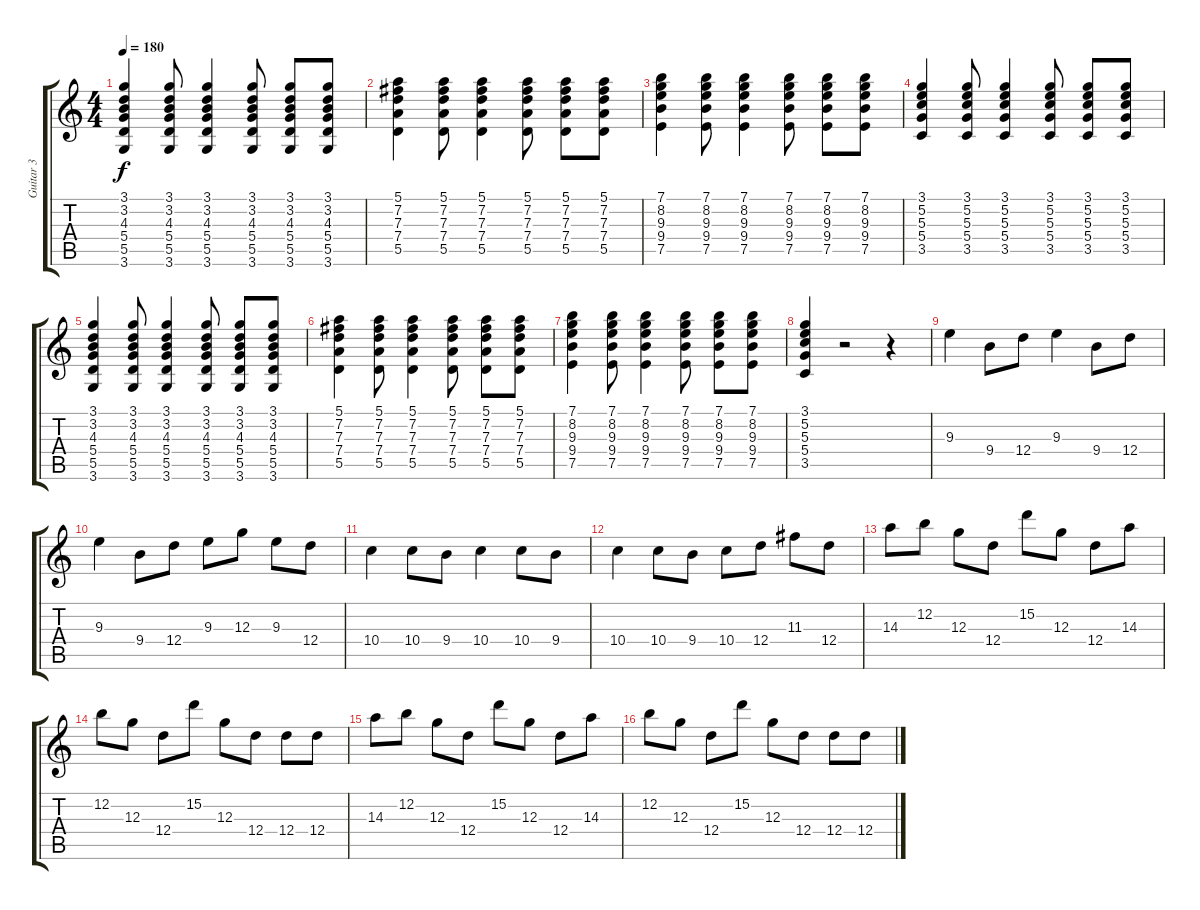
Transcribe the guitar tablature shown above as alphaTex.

\track ("Guitar 3" "Guitar 3") {instrument acousticguitarnylon}
\staff {score tabs}
\tuning (E4 B3 G3 D3 A2 E2) {hide}
\ts (4 4)
\tempo 180
\clef g2
\ks c
(3.1 3.2 4.3 5.4 5.5 3.6).4{dy f} (3.1 3.2 4.3 5.4 5.5 3.6).8 (3.1 3.2 4.3 5.4 5.5 3.6).4 (3.1 3.2 4.3 5.4 5.5 3.6).8 (3.1 3.2 4.3 5.4 5.5 3.6).8 (3.1 3.2 4.3 5.4 5.5 3.6).8 |
(5.1 7.2 7.3 7.4 5.5).4 (5.1 7.2 7.3 7.4 5.5).8 (5.1 7.2 7.3 7.4 5.5).4 (5.1 7.2 7.3 7.4 5.5).8 (5.1 7.2 7.3 7.4 5.5).8 (5.1 7.2 7.3 7.4 5.5).8 |
(7.1 8.2 9.3 9.4 7.5).4 (7.1 8.2 9.3 9.4 7.5).8 (7.1 8.2 9.3 9.4 7.5).4 (7.1 8.2 9.3 9.4 7.5).8 (7.1 8.2 9.3 9.4 7.5).8 (7.1 8.2 9.3 9.4 7.5).8 |
(3.1 5.2 5.3 5.4 3.5).4 (3.1 5.2 5.3 5.4 3.5).8 (3.1 5.2 5.3 5.4 3.5).4 (3.1 5.2 5.3 5.4 3.5).8 (3.1 5.2 5.3 5.4 3.5).8 (3.1 5.2 5.3 5.4 3.5).8 |
(3.1 3.2 4.3 5.4 5.5 3.6).4 (3.1 3.2 4.3 5.4 5.5 3.6).8 (3.1 3.2 4.3 5.4 5.5 3.6).4 (3.1 3.2 4.3 5.4 5.5 3.6).8 (3.1 3.2 4.3 5.4 5.5 3.6).8 (3.1 3.2 4.3 5.4 5.5 3.6).8 |
(5.1 7.2 7.3 7.4 5.5).4 (5.1 7.2 7.3 7.4 5.5).8 (5.1 7.2 7.3 7.4 5.5).4 (5.1 7.2 7.3 7.4 5.5).8 (5.1 7.2 7.3 7.4 5.5).8 (5.1 7.2 7.3 7.4 5.5).8 |
(7.1 8.2 9.3 9.4 7.5).4 (7.1 8.2 9.3 9.4 7.5).8 (7.1 8.2 9.3 9.4 7.5).4 (7.1 8.2 9.3 9.4 7.5).8 (7.1 8.2 9.3 9.4 7.5).8 (7.1 8.2 9.3 9.4 7.5).8 |
(3.1 5.2 5.3 5.4 3.5).4 r.2 r.4 |
9.3.4 9.4.8 12.4.8 9.3.4 9.4.8 12.4.8 |
9.3.4 9.4.8 12.4.8 9.3.8 12.3.8 9.3.8 12.4.8 |
10.4.4 10.4.8 9.4.8 10.4.4 10.4.8 9.4.8 |
10.4.4 10.4.8 9.4.8 10.4.8 12.4.8 11.3.8 12.4.8 |
14.3.8 12.2.8 12.3.8 12.4.8 15.2.8 12.3.8 12.4.8 14.3.8 |
12.2.8 12.3.8 12.4.8 15.2.8 12.3.8 12.4.8 12.4.8 12.4.8 |
14.3.8 12.2.8 12.3.8 12.4.8 15.2.8 12.3.8 12.4.8 14.3.8 |
12.2.8 12.3.8 12.4.8 15.2.8 12.3.8 12.4.8 12.4.8 12.4.8
